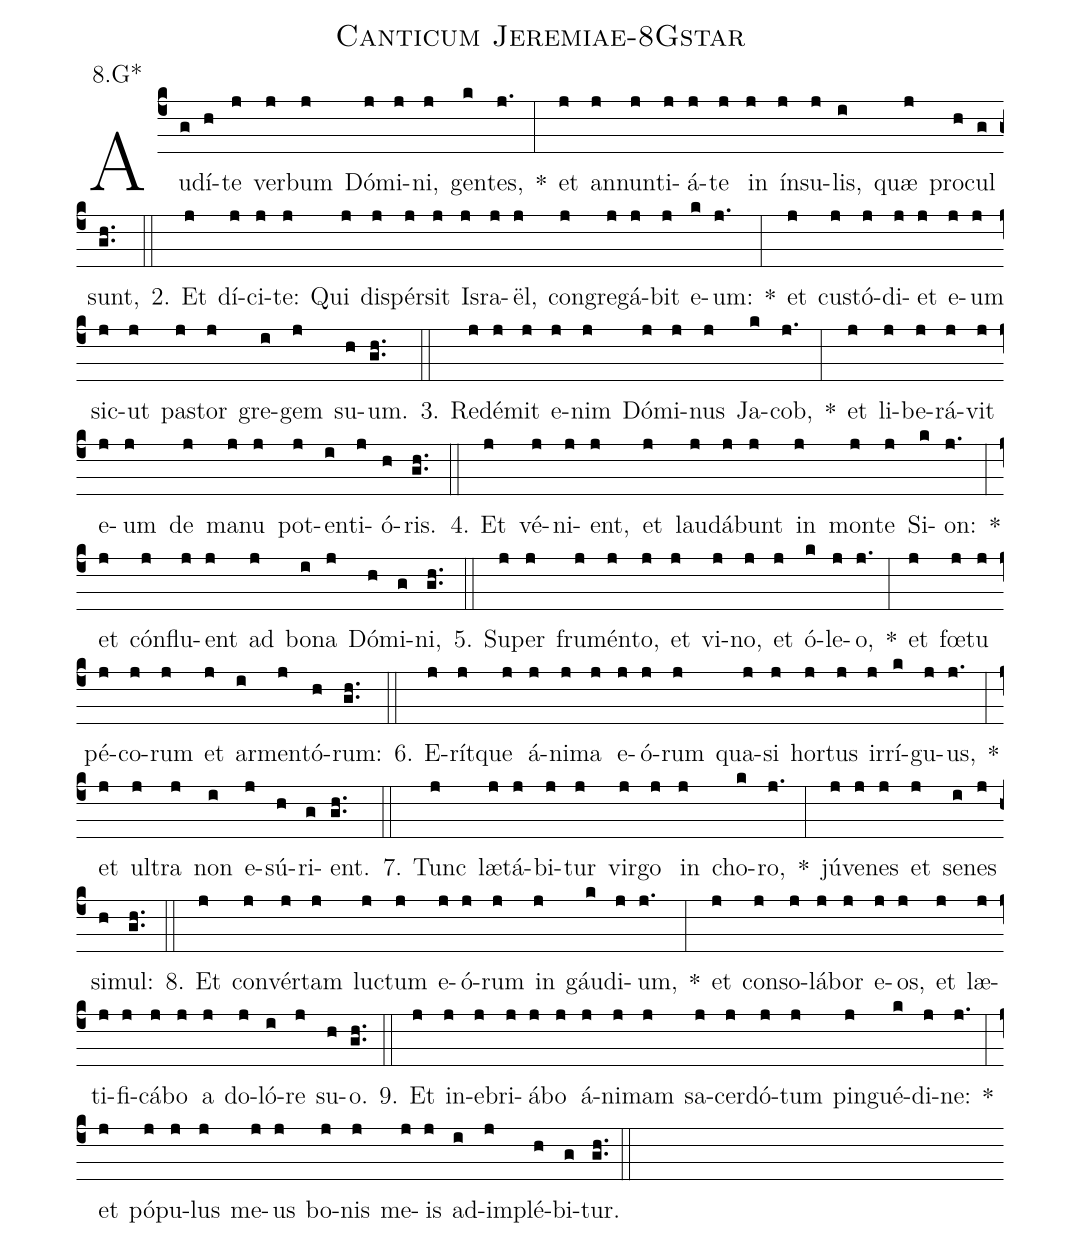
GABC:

name: Canticum Jeremiae-8Gstar;
annotation: 8.G*;
%%
(c4)Au(g)dí(h)te(j) ver(j)bum(j) Dó(j)mi(j)ni,(j) gen(k)tes,(j.) *(:) et(j) an(j)nun(j)ti(j)á(j)te(j) in(j) ín(j)su(j)lis,(i) quæ(j) pro(h)cul(g) sunt,(gh..) (::)
2. Et(j) dí(j)ci(j)te:(j) Qui(j) di(j)spér(j)sit(j) Is(j)ra(j)ël,(j) con(j)gre(j)gá(j)bit(j) e(k)um:(j.) *(:) et(j) cus(j)tó(j)di(j)et(j) e(j)um(j) sic(j)ut(j) pas(j)tor(j) gre(i)gem(j) su(h)um.(gh..) (::)
3. Red(j)é(j)mit(j) e(j)nim(j) Dó(j)mi(j)nus(j) Ja(k)cob,(j.) *(:) et(j) li(j)be(j)rá(j)vit(j) e(j)um(j) de(j) ma(j)nu(j) pot(j)en(i)ti(j)ó(h)ris.(gh..) (::)
4. Et(j) vé(j)ni(j)ent,(j) et(j) lau(j)dá(j)bunt(j) in(j) mon(j)te(j) Si(k)on:(j.) *(:) et(j) cón(j)flu(j)ent(j) ad(j) bo(i)na(j) Dó(h)mi(g)ni,(gh..) (::)
5. Su(j)per(j) fru(j)mén(j)to,(j) et(j) vi(j)no,(j) et(j) ó(k)le(j)o,(j.) *(:) et(j) fœ(j)tu(j) pé(j)co(j)rum(j) et(j) ar(i)men(j)tó(h)rum:(gh..) (::)
6. E(j)rít(j)que(j) á(j)ni(j)ma(j) e(j)ó(j)rum(j) qua(j)si(j) hor(j)tus(j) ir(j)rí(k)gu(j)us,(j.) *(:) et(j) ul(j)tra(j) non(i) e(j)sú(h)ri(g)ent.(gh..) (::)
7. Tunc(j) læ(j)tá(j)bi(j)tur(j) vir(j)go(j) in(j) cho(k)ro,(j.) *(:) jú(j)ve(j)nes(j) et(j) se(i)nes(j) si(h)mul:(gh..) (::)
8. Et(j) con(j)vér(j)tam(j) luc(j)tum(j) e(j)ó(j)rum(j) in(j) gáu(k)di(j)um,(j.) *(:) et(j) con(j)so(j)lá(j)bor(j) e(j)os,(j) et(j) læ(j)ti(j)fi(j)cá(j)bo(j) a(j) do(j)ló(i)re(j) su(h)o.(gh..) (::)
9. Et(j) in(j)e(j)bri(j)á(j)bo(j) á(j)ni(j)mam(j) sa(j)cer(j)dó(j)tum(j) pin(j)gué(k)di(j)ne:(j.) *(:) et(j) pó(j)pu(j)lus(j) me(j)us(j) bo(j)nis(j) me(j)is(j) ad(i)im(j)plé(h)bi(g)tur.(gh..) (::)
